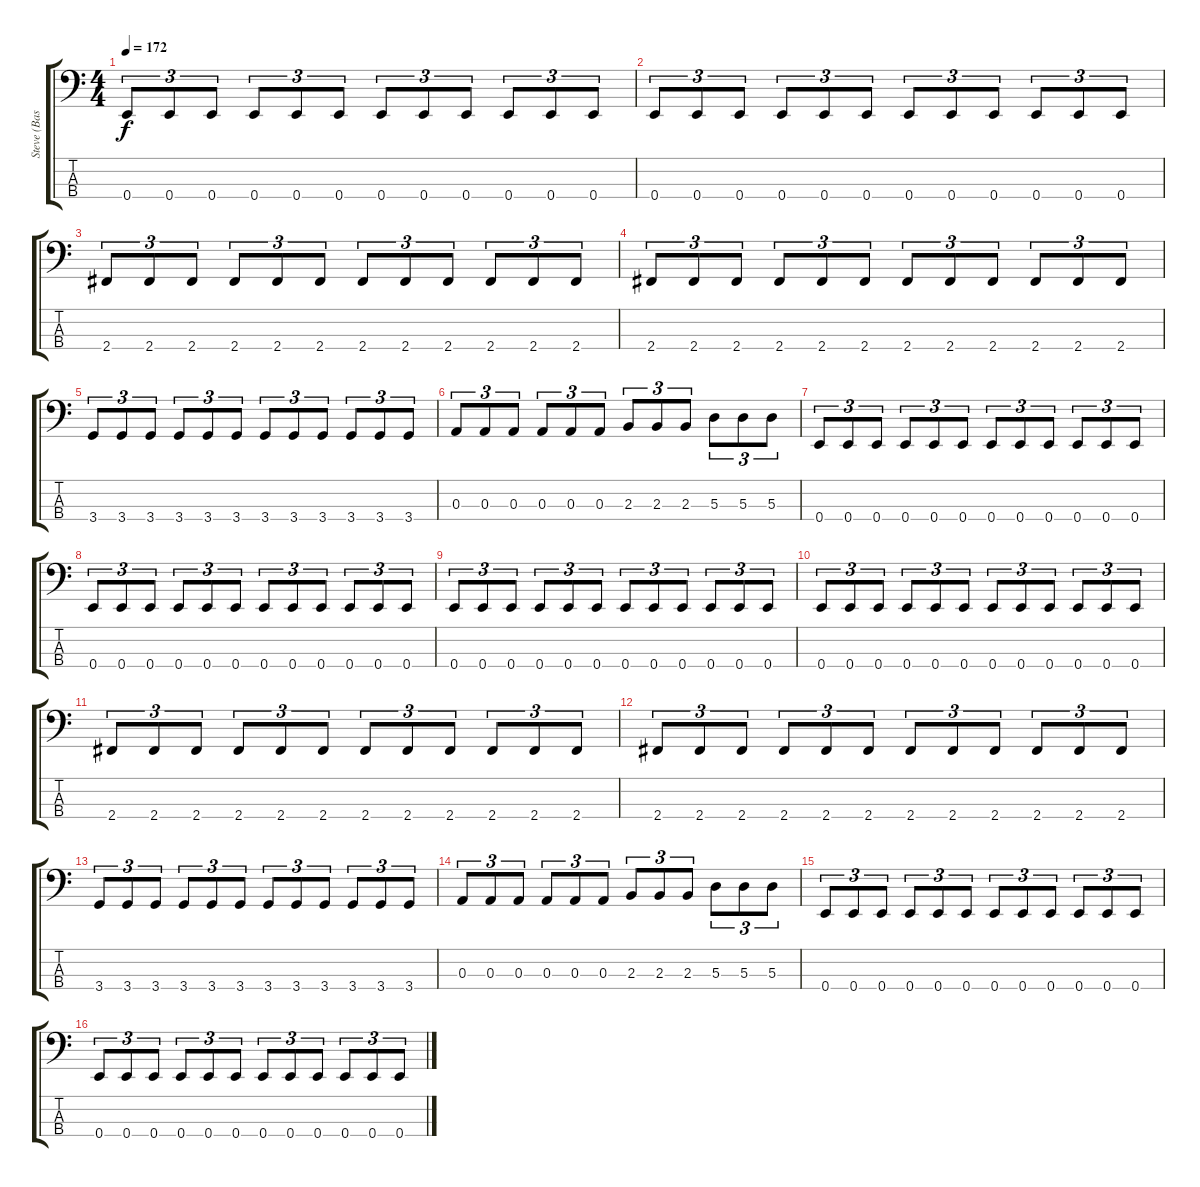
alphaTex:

\track ("Steve (Bass)" "Steve (Bas") {instrument electricbasspick}
\staff {score tabs}
\tuning (G2 D2 A1 E1) {hide}
\ts (4 4)
\tempo 172
\clef f4
\ks c
0.4.8{tu (3 2) dy f} 0.4.8{tu (3 2)} 0.4.8{tu (3 2)} 0.4.8{tu (3 2)} 0.4.8{tu (3 2)} 0.4.8{tu (3 2)} 0.4.8{tu (3 2)} 0.4.8{tu (3 2)} 0.4.8{tu (3 2)} 0.4.8{tu (3 2)} 0.4.8{tu (3 2)} 0.4.8{tu (3 2)} |
0.4.8{tu (3 2)} 0.4.8{tu (3 2)} 0.4.8{tu (3 2)} 0.4.8{tu (3 2)} 0.4.8{tu (3 2)} 0.4.8{tu (3 2)} 0.4.8{tu (3 2)} 0.4.8{tu (3 2)} 0.4.8{tu (3 2)} 0.4.8{tu (3 2)} 0.4.8{tu (3 2)} 0.4.8{tu (3 2)} |
2.4.8{tu (3 2)} 2.4.8{tu (3 2)} 2.4.8{tu (3 2)} 2.4.8{tu (3 2)} 2.4.8{tu (3 2)} 2.4.8{tu (3 2)} 2.4.8{tu (3 2)} 2.4.8{tu (3 2)} 2.4.8{tu (3 2)} 2.4.8{tu (3 2)} 2.4.8{tu (3 2)} 2.4.8{tu (3 2)} |
2.4.8{tu (3 2)} 2.4.8{tu (3 2)} 2.4.8{tu (3 2)} 2.4.8{tu (3 2)} 2.4.8{tu (3 2)} 2.4.8{tu (3 2)} 2.4.8{tu (3 2)} 2.4.8{tu (3 2)} 2.4.8{tu (3 2)} 2.4.8{tu (3 2)} 2.4.8{tu (3 2)} 2.4.8{tu (3 2)} |
3.4.8{tu (3 2)} 3.4.8{tu (3 2)} 3.4.8{tu (3 2)} 3.4.8{tu (3 2)} 3.4.8{tu (3 2)} 3.4.8{tu (3 2)} 3.4.8{tu (3 2)} 3.4.8{tu (3 2)} 3.4.8{tu (3 2)} 3.4.8{tu (3 2)} 3.4.8{tu (3 2)} 3.4.8{tu (3 2)} |
0.3.8{tu (3 2)} 0.3.8{tu (3 2)} 0.3.8{tu (3 2)} 0.3.8{tu (3 2)} 0.3.8{tu (3 2)} 0.3.8{tu (3 2)} 2.3.8{tu (3 2)} 2.3.8{tu (3 2)} 2.3.8{tu (3 2)} 5.3.8{tu (3 2)} 5.3.8{tu (3 2)} 5.3.8{tu (3 2)} |
0.4.8{tu (3 2)} 0.4.8{tu (3 2)} 0.4.8{tu (3 2)} 0.4.8{tu (3 2)} 0.4.8{tu (3 2)} 0.4.8{tu (3 2)} 0.4.8{tu (3 2)} 0.4.8{tu (3 2)} 0.4.8{tu (3 2)} 0.4.8{tu (3 2)} 0.4.8{tu (3 2)} 0.4.8{tu (3 2)} |
0.4.8{tu (3 2)} 0.4.8{tu (3 2)} 0.4.8{tu (3 2)} 0.4.8{tu (3 2)} 0.4.8{tu (3 2)} 0.4.8{tu (3 2)} 0.4.8{tu (3 2)} 0.4.8{tu (3 2)} 0.4.8{tu (3 2)} 0.4.8{tu (3 2)} 0.4.8{tu (3 2)} 0.4.8{tu (3 2)} |
0.4.8{tu (3 2)} 0.4.8{tu (3 2)} 0.4.8{tu (3 2)} 0.4.8{tu (3 2)} 0.4.8{tu (3 2)} 0.4.8{tu (3 2)} 0.4.8{tu (3 2)} 0.4.8{tu (3 2)} 0.4.8{tu (3 2)} 0.4.8{tu (3 2)} 0.4.8{tu (3 2)} 0.4.8{tu (3 2)} |
0.4.8{tu (3 2)} 0.4.8{tu (3 2)} 0.4.8{tu (3 2)} 0.4.8{tu (3 2)} 0.4.8{tu (3 2)} 0.4.8{tu (3 2)} 0.4.8{tu (3 2)} 0.4.8{tu (3 2)} 0.4.8{tu (3 2)} 0.4.8{tu (3 2)} 0.4.8{tu (3 2)} 0.4.8{tu (3 2)} |
2.4.8{tu (3 2)} 2.4.8{tu (3 2)} 2.4.8{tu (3 2)} 2.4.8{tu (3 2)} 2.4.8{tu (3 2)} 2.4.8{tu (3 2)} 2.4.8{tu (3 2)} 2.4.8{tu (3 2)} 2.4.8{tu (3 2)} 2.4.8{tu (3 2)} 2.4.8{tu (3 2)} 2.4.8{tu (3 2)} |
2.4.8{tu (3 2)} 2.4.8{tu (3 2)} 2.4.8{tu (3 2)} 2.4.8{tu (3 2)} 2.4.8{tu (3 2)} 2.4.8{tu (3 2)} 2.4.8{tu (3 2)} 2.4.8{tu (3 2)} 2.4.8{tu (3 2)} 2.4.8{tu (3 2)} 2.4.8{tu (3 2)} 2.4.8{tu (3 2)} |
3.4.8{tu (3 2)} 3.4.8{tu (3 2)} 3.4.8{tu (3 2)} 3.4.8{tu (3 2)} 3.4.8{tu (3 2)} 3.4.8{tu (3 2)} 3.4.8{tu (3 2)} 3.4.8{tu (3 2)} 3.4.8{tu (3 2)} 3.4.8{tu (3 2)} 3.4.8{tu (3 2)} 3.4.8{tu (3 2)} |
0.3.8{tu (3 2)} 0.3.8{tu (3 2)} 0.3.8{tu (3 2)} 0.3.8{tu (3 2)} 0.3.8{tu (3 2)} 0.3.8{tu (3 2)} 2.3.8{tu (3 2)} 2.3.8{tu (3 2)} 2.3.8{tu (3 2)} 5.3.8{tu (3 2)} 5.3.8{tu (3 2)} 5.3.8{tu (3 2)} |
0.4.8{tu (3 2)} 0.4.8{tu (3 2)} 0.4.8{tu (3 2)} 0.4.8{tu (3 2)} 0.4.8{tu (3 2)} 0.4.8{tu (3 2)} 0.4.8{tu (3 2)} 0.4.8{tu (3 2)} 0.4.8{tu (3 2)} 0.4.8{tu (3 2)} 0.4.8{tu (3 2)} 0.4.8{tu (3 2)} |
0.4.8{tu (3 2)} 0.4.8{tu (3 2)} 0.4.8{tu (3 2)} 0.4.8{tu (3 2)} 0.4.8{tu (3 2)} 0.4.8{tu (3 2)} 0.4.8{tu (3 2)} 0.4.8{tu (3 2)} 0.4.8{tu (3 2)} 0.4.8{tu (3 2)} 0.4.8{tu (3 2)} 0.4.8{tu (3 2)}
